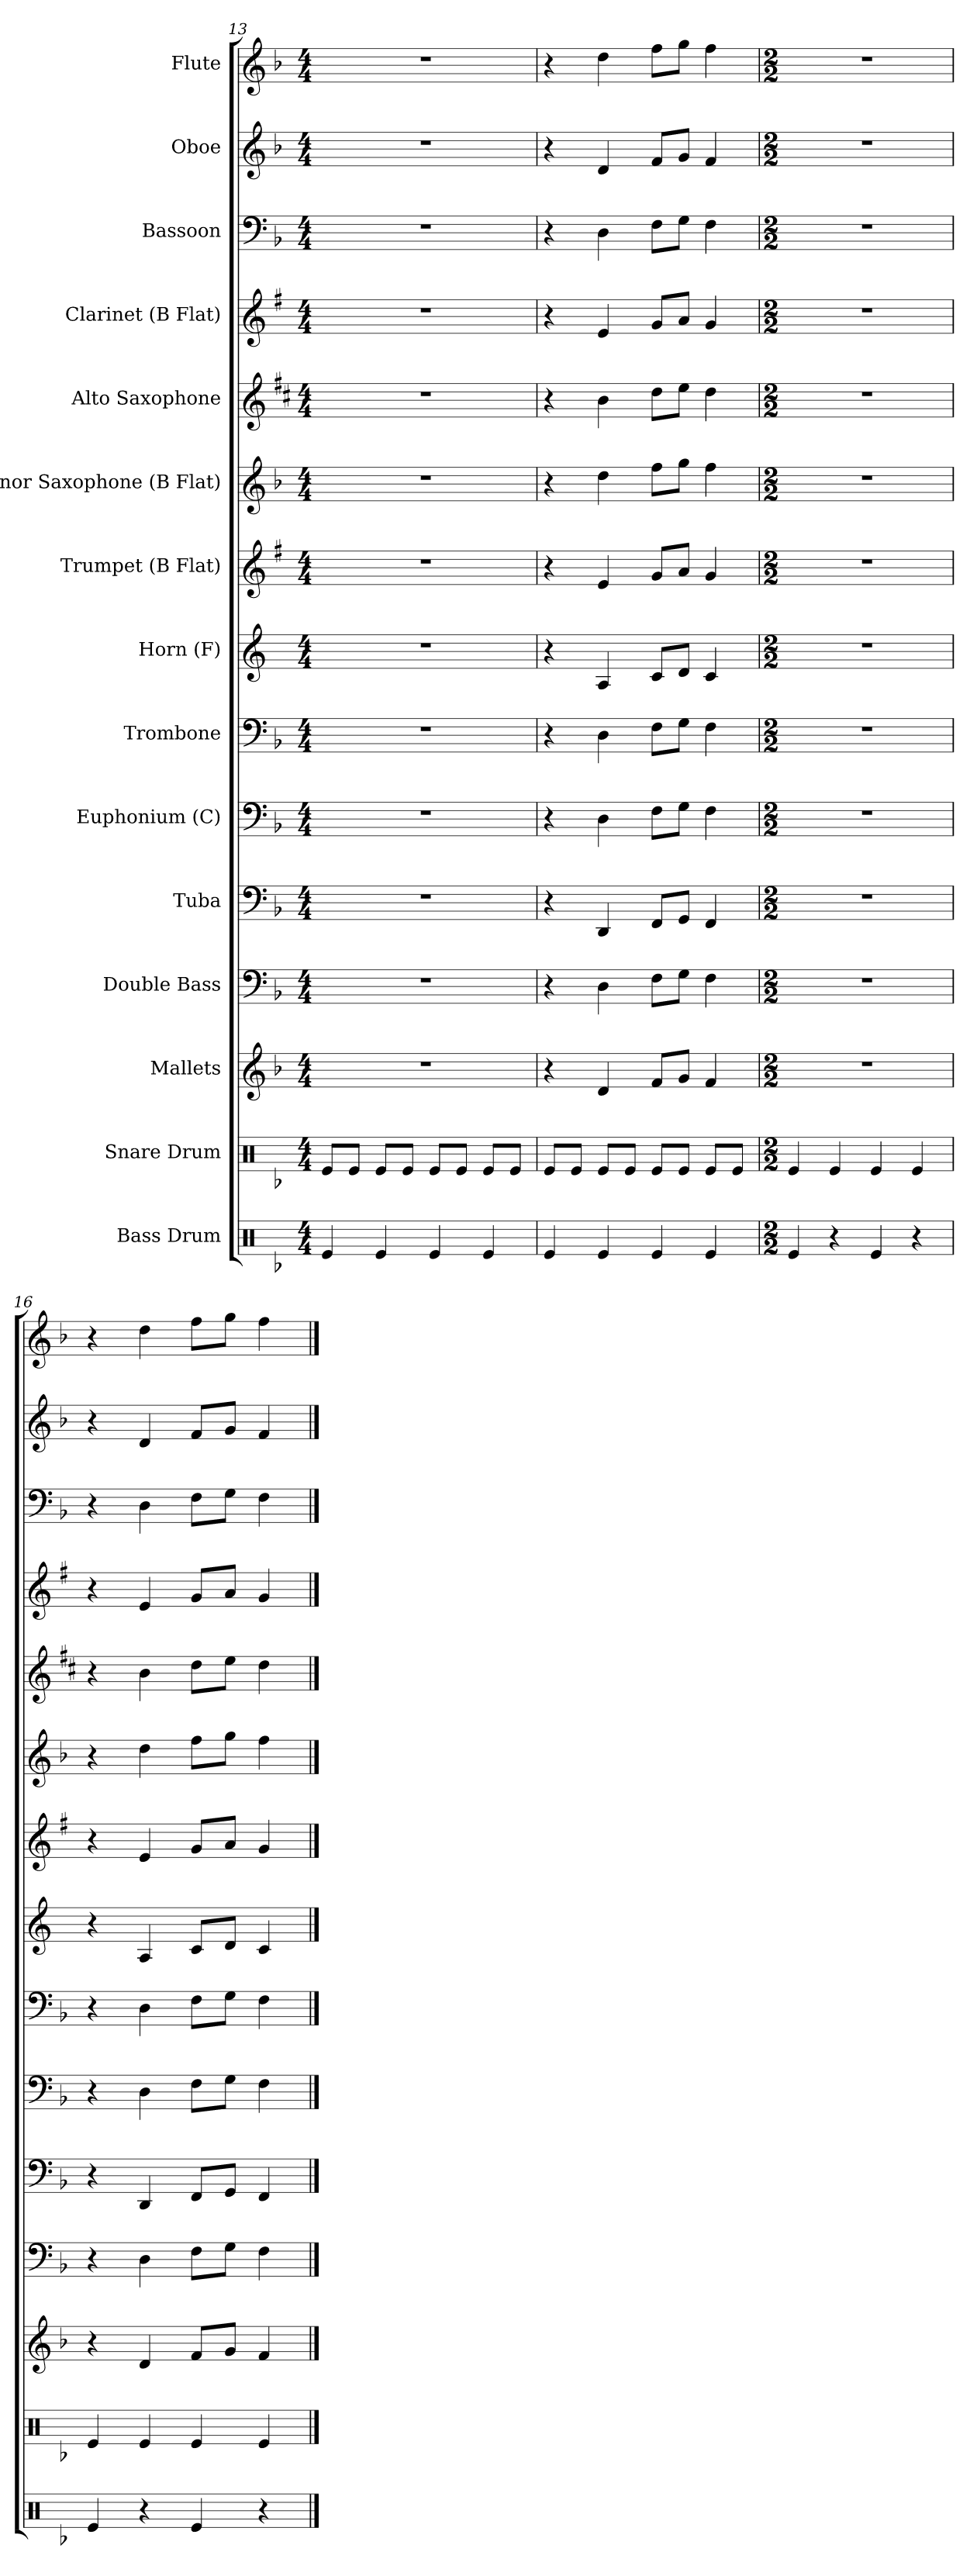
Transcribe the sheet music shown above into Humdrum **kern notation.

**kern	**kern	**kern	**kern	**kern	**kern	**kern	**kern	**kern	**kern	**kern	**kern	**kern	**kern	**kern
*part15	*part14	*part13	*part12	*part11	*part10	*part9	*part8	*part7	*part6	*part5	*part4	*part3	*part2	*part1
*staff15	*staff14	*staff13	*staff12	*staff11	*staff10	*staff9	*staff8	*staff7	*staff6	*staff5	*staff4	*staff3	*staff2	*staff1
*I"Bass Drum	*I"Snare Drum	*I"Mallets	*I"Double Bass	*I"Tuba	*I"Euphonium (C)	*I"Trombone	*I"Horn (F)	*I"Trumpet (B Flat)	*I"Tenor Saxophone (B Flat)	*I"Alto Saxophone	*I"Clarinet (B Flat)	*I"Bassoon	*I"Oboe	*I"Flute
*clefX	*clefX	*clefG2	*clefF4	*clefF4	*clefF4	*clefF4	*clefG2	*clefG2	*clefG2	*clefG2	*clefG2	*clefF4	*clefG2	*clefG2
*	*	*ITrd-14c-24	*ITrd7c12	*	*	*	*ITrd4c7	*ITrd1c2	*ITrd8c14	*ITrd5c9	*ITrd1c2	*	*	*
*k[b-]	*k[b-]	*k[b-]	*k[b-]	*k[b-]	*k[b-]	*k[b-]	*k[b-]	*k[b-]	*k[b-]	*k[b-]	*k[b-]	*k[b-]	*k[b-]	*k[b-]
*F:	*F:	*F:	*F:	*F:	*F:	*F:	*F:	*F:	*F:	*F:	*F:	*F:	*F:	*F:
*M4/4	*M4/4	*M4/4	*M4/4	*M4/4	*M4/4	*M4/4	*M4/4	*M4/4	*M4/4	*M4/4	*M4/4	*M4/4	*M4/4	*M4/4
*MM120	*MM120	*MM120	*MM120	*MM120	*MM120	*MM120	*MM120	*MM120	*MM120	*MM120	*MM120	*MM120	*MM120	*MM120
=13	=13	=13	=13	=13	=13	=13	=13	=13	=13	=13	=13	=13	=13	=13
4Re/	8Re/L	1r	1r	1r	1r	1r	1r	1r	1r	1r	1r	1r	1r	1r
.	8Re/J	.	.	.	.	.	.	.	.	.	.	.	.	.
4Re/	8Re/L	.	.	.	.	.	.	.	.	.	.	.	.	.
.	8Re/J	.	.	.	.	.	.	.	.	.	.	.	.	.
4Re/	8Re/L	.	.	.	.	.	.	.	.	.	.	.	.	.
.	8Re/J	.	.	.	.	.	.	.	.	.	.	.	.	.
4Re/	8Re/L	.	.	.	.	.	.	.	.	.	.	.	.	.
.	8Re/J	.	.	.	.	.	.	.	.	.	.	.	.	.
=14	=14	=14	=14	=14	=14	=14	=14	=14	=14	=14	=14	=14	=14	=14
4Re/	8Re/L	4r	4r	4r	4r	4r	4r	4r	4r	4r	4r	4r	4r	4r
.	8Re/J	.	.	.	.	.	.	.	.	.	.	.	.	.
4Re/	8Re/L	4ddd/	4DD\	4DD/	4D\	4D\	4D/	4d/	4d\	4d\	4d/	4D\	4d/	4dd\
.	8Re/J	.	.	.	.	.	.	.	.	.	.	.	.	.
4Re/	8Re/L	8fff/L	8FF\L	8FF/L	8F\L	8F\L	8F/L	8f/L	8f\L	8f\L	8f/L	8F\L	8f/L	8ff\L
.	8Re/J	8ggg/J	8GG\J	8GG/J	8G\J	8G\J	8G/J	8g/J	8g\J	8g\J	8g/J	8G\J	8g/J	8gg\J
4Re/	8Re/L	4fff/	4FF\	4FF/	4F\	4F\	4F/	4f/	4f\	4f\	4f/	4F\	4f/	4ff\
.	8Re/J	.	.	.	.	.	.	.	.	.	.	.	.	.
=15	=15	=15	=15	=15	=15	=15	=15	=15	=15	=15	=15	=15	=15	=15
*M2/2	*M2/2	*M2/2	*M2/2	*M2/2	*M2/2	*M2/2	*M2/2	*M2/2	*M2/2	*M2/2	*M2/2	*M2/2	*M2/2	*M2/2
*	*	*	*	*	*	*	*	*	*	*	*	*	*	*MM120
4Re/	4Re/	1r	1r	1r	1r	1r	1r	1r	1r	1r	1r	1r	1r	1r
4r	4Re/	.	.	.	.	.	.	.	.	.	.	.	.	.
4Re/	4Re/	.	.	.	.	.	.	.	.	.	.	.	.	.
4r	4Re/	.	.	.	.	.	.	.	.	.	.	.	.	.
=16	=16	=16	=16	=16	=16	=16	=16	=16	=16	=16	=16	=16	=16	=16
4Re/	4Re/	4r	4r	4r	4r	4r	4r	4r	4r	4r	4r	4r	4r	4r
4r	4Re/	4ddd/	4DD\	4DD/	4D\	4D\	4D/	4d/	4d\	4d\	4d/	4D\	4d/	4dd\
4Re/	4Re/	8fff/L	8FF\L	8FF/L	8F\L	8F\L	8F/L	8f/L	8f\L	8f\L	8f/L	8F\L	8f/L	8ff\L
.	.	8ggg/J	8GG\J	8GG/J	8G\J	8G\J	8G/J	8g/J	8g\J	8g\J	8g/J	8G\J	8g/J	8gg\J
4r	4Re/	4fff/	4FF\	4FF/	4F\	4F\	4F/	4f/	4f\	4f\	4f/	4F\	4f/	4ff\
==	==	==	==	==	==	==	==	==	==	==	==	==	==	==
*-	*-	*-	*-	*-	*-	*-	*-	*-	*-	*-	*-	*-	*-	*-
